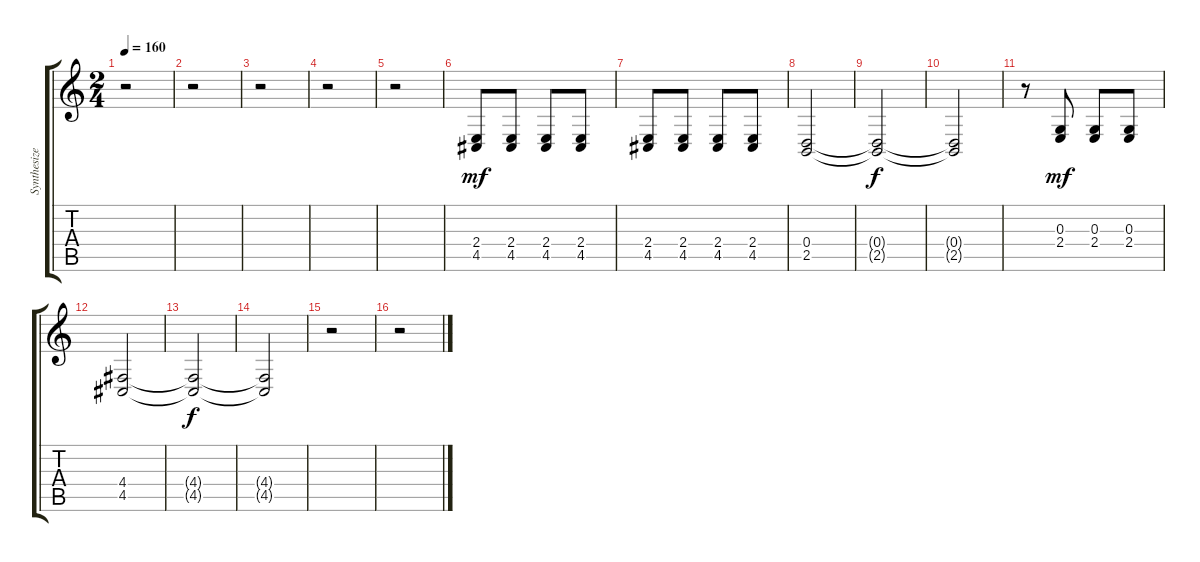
\track ("Synthesizer(brass)" "Synthesize") {instrument oboe}
\staff {score tabs}
\tuning (E4 B3 G3 D3 A2 E2) {hide}
\ts (2 4)
\tempo 160
\clef g2
\ks c
r.2{dy mf} |
r.2 |
r.2 |
r.2 |
r.2 |
(2.4 4.5).8 (2.4 4.5).8 (2.4 4.5).8 (2.4 4.5).8 |
(2.4 4.5).8 (2.4 4.5).8 (2.4 4.5).8 (2.4 4.5).8 |
(0.4 2.5).2 |
(0.4{t} 2.5{t}).2{dy f} |
(0.4{t} 2.5{t}).2 |
r.8 (0.3 2.4).8{dy mf} (0.3 2.4).8 (0.3 2.4).8 |
(4.4 4.5).2 |
(4.4{t} 4.5{t}).2{dy f} |
(4.4{t} 4.5{t}).2 |
r.2 |
r.2
